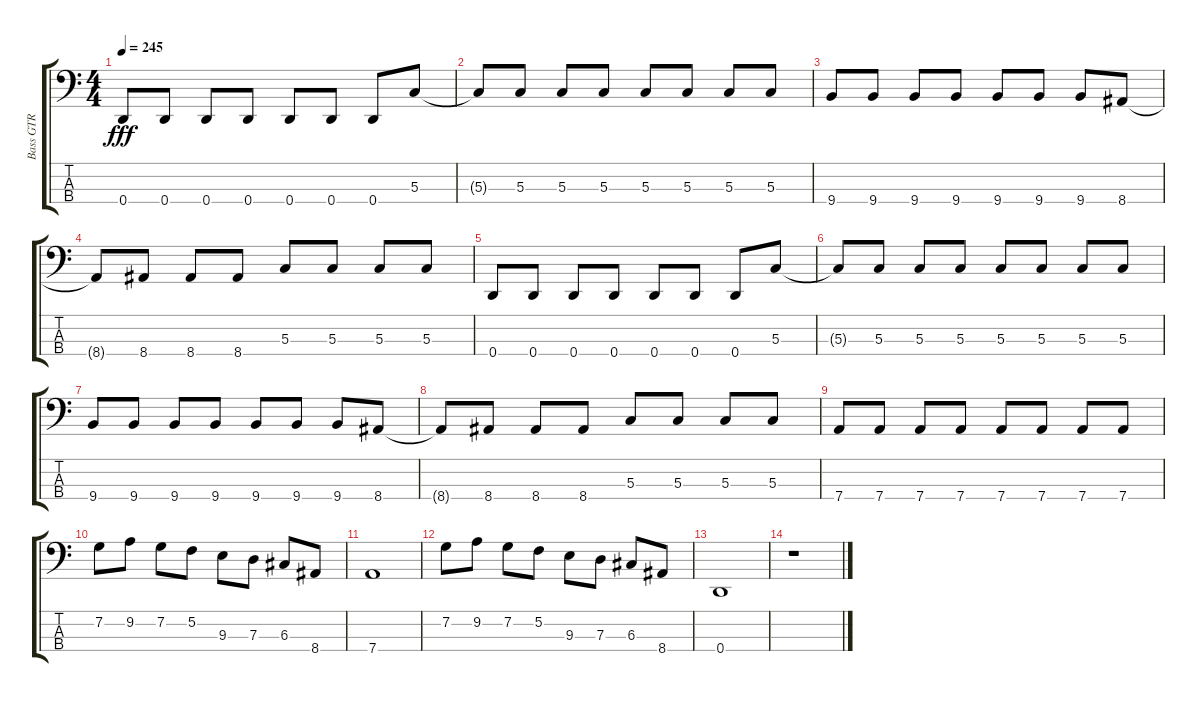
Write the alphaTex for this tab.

\track ("Bass GTR" "Bass GTR") {instrument electricbassfinger}
\staff {score tabs}
\tuning (F2 C2 G1 D1) {hide}
\ts (4 4)
\tempo 245
\clef f4
\ks aminor
0.4.8{dy fff} 0.4.8 0.4.8 0.4.8 0.4.8 0.4.8 0.4.8 5.3.8 |
5.3{t}.8 5.3.8 5.3.8 5.3.8 5.3.8 5.3.8 5.3.8 5.3.8 |
9.4.8 9.4.8 9.4.8 9.4.8 9.4.8 9.4.8 9.4.8 8.4.8 |
8.4{t}.8 8.4.8 8.4.8 8.4.8 5.3.8 5.3.8 5.3.8 5.3.8 |
0.4.8 0.4.8 0.4.8 0.4.8 0.4.8 0.4.8 0.4.8 5.3.8 |
5.3{t}.8 5.3.8 5.3.8 5.3.8 5.3.8 5.3.8 5.3.8 5.3.8 |
9.4.8 9.4.8 9.4.8 9.4.8 9.4.8 9.4.8 9.4.8 8.4.8 |
8.4{t}.8 8.4.8 8.4.8 8.4.8 5.3.8 5.3.8 5.3.8 5.3.8 |
7.4.8 7.4.8 7.4.8 7.4.8 7.4.8 7.4.8 7.4.8 7.4.8 |
7.2.8 9.2.8 7.2.8 5.2.8 9.3.8 7.3.8 6.3.8 8.4.8 |
7.4.1 |
7.2.8 9.2.8 7.2.8 5.2.8 9.3.8 7.3.8 6.3.8 8.4.8 |
0.4.1 |
r.1
